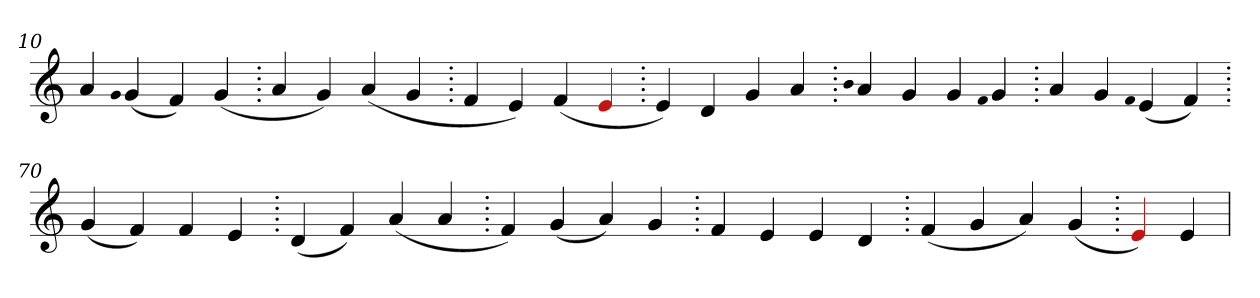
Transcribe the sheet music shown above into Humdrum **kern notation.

**kern
*part1
*staff1
*clefG2
=10.
4a
qqg
(>4g
4f)
(>4g
=20.
4a
4g)
(>4a
4g
=30.
4f
4e)
(>4f
4Re
=40.
4e)
4d
4g
4a
=50.
qqb
4a
4g
4g
qqf
4g
=60.
4a
4g
qqf
(>4e
4f)
=70.
(>4g
4f)
4f
4e
=80.
(>4d
4f)
(>4a
4a
=90.
4f)
(>4g
4a)
4g
=100.
4f
4e
4e
4d
=110.
(>4f
4g
4a)
(>4g
=120.
4Re)
4e
=
*-
